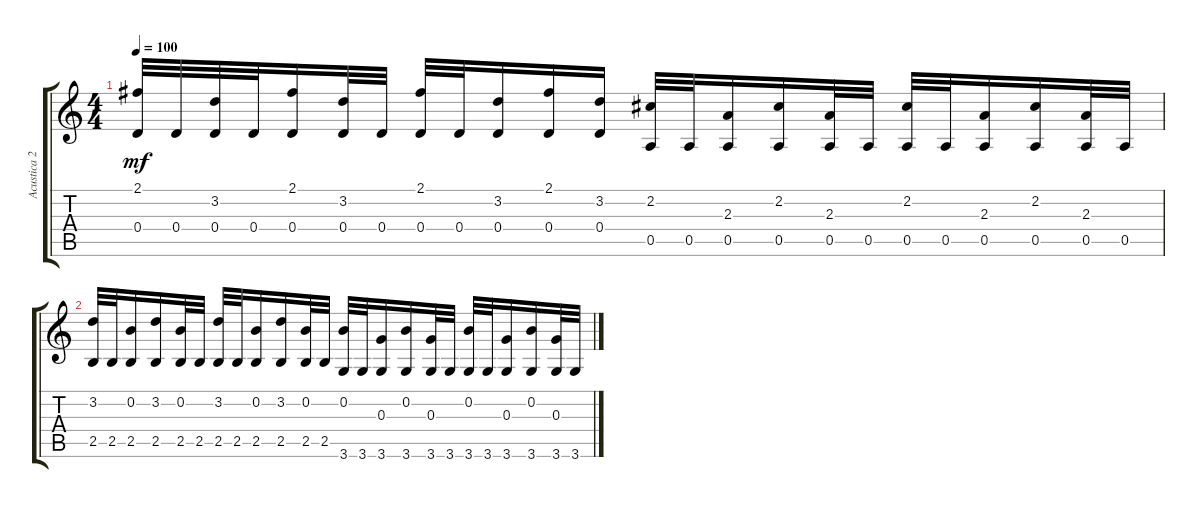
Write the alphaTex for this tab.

\track ("Acustica 2" "Acustica 2") {instrument acousticguitarsteel}
\staff {score tabs}
\tuning (E4 B3 G3 D3 A2 E2) {hide}
\ts (4 4)
\tempo 100
\clef g2
\ks c
(2.1 0.4).32{dy mf} 0.4.32 (3.2 0.4).32 0.4.32 (2.1 0.4).16 (3.2 0.4).32 0.4.32 (2.1 0.4).32 0.4.32 (3.2 0.4).16 (2.1 0.4).16 (3.2 0.4).16 (2.2 0.5).32 0.5.32 (2.3 0.5).16 (2.2 0.5).16 (2.3 0.5).32 0.5.32 (2.2 0.5).32 0.5.32 (2.3 0.5).16 (2.2 0.5).16 (2.3 0.5).32 0.5.32 |
(3.2 2.5).32 2.5.32 (0.2 2.5).16 (3.2 2.5).16 (0.2 2.5).32 2.5.32 (3.2 2.5).32 2.5.32 (0.2 2.5).16 (3.2 2.5).16 (0.2 2.5).32 2.5.32 (0.2 3.6).32 3.6.32 (0.3 3.6).16 (0.2 3.6).16 (0.3 3.6).32 3.6.32 (0.2 3.6).32 3.6.32 (0.3 3.6).16 (0.2 3.6).16 (0.3 3.6).32 3.6.32
